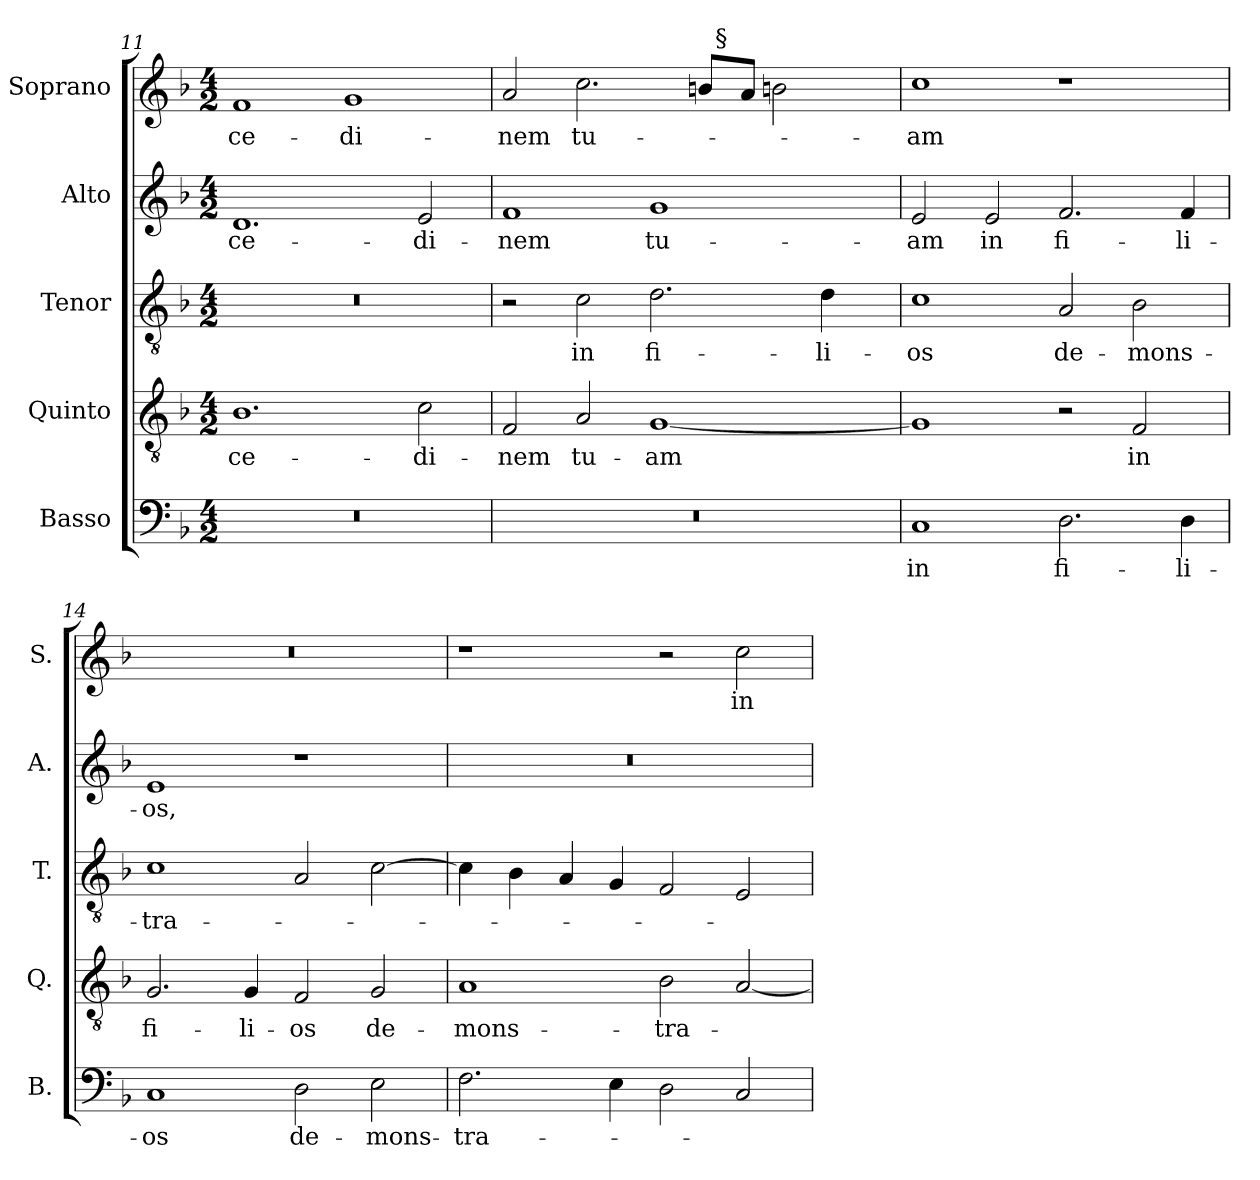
**kern	**text	**kern	**text	**kern	**text	**kern	**text	**kern	**text
*part5	*part5	*part4	*part4	*part3	*part3	*part2	*part2	*part1	*part1
*staff5	*staff5	*staff4	*staff4	*staff3	*staff3	*staff2	*staff2	*staff1	*staff1
*I"Basso	*	*I"Quinto	*	*I"Tenor	*	*I"Alto	*	*I"Soprano	*
*I'B.	*	*I'Q.	*	*I'T.	*	*I'A.	*	*I'S.	*
*clefF4	*	*clefGv2	*	*clefGv2	*	*clefG2	*	*clefG2	*
*	*	*ITrd7c12	*	*ITrd7c12	*	*	*	*	*
*k[b-]	*	*k[b-]	*	*k[b-]	*	*k[b-]	*	*k[b-]	*
*F:	*	*F:	*	*F:	*	*F:	*	*F:	*
*M4/2	*	*M4/2	*	*M4/2	*	*M4/2	*	*M4/2	*
=11	=11	=11	=11	=11	=11	=11	=11	=11	=11
!LO:N:vis=1	!	!	!	!	!	!	!	!	!
!	!	!	!LO:LY:b:color=#000000	!LO:N:vis=1	!	!	!	!	!
!	!	!	!	!	!	!	!LO:LY:b:color=#000000	!	!
!	!	!	!	!	!	!	!	!	!LO:LY:b:color=#000000
0r	.	1.BB-i	-ce-	0r	.	1.di	-ce-	1fi	-ce-
!	!	!	!	!	!	!	!	!	!LO:LY:b:color=#000000
.	.	.	.	.	.	.	.	1gi	-di-
!	!	!	!LO:LY:b:color=#000000	!	!	!	!	!	!
!	!	!	!	!	!	!	!LO:LY:b:color=#000000	!	!
.	.	2Ci\	-di-	.	.	2ei/	-di-	.	.
=12	=12	=12	=12	=12	=12	=12	=12	=12	=12
!LO:N:vis=1	!	!	!	!	!	!	!	!	!
!	!	!	!LO:LY:b:color=#000000	!	!	!	!	!	!
!	!	!	!	!	!	!	!LO:LY:b:color=#000000	!	!
!	!	!	!	!	!	!	!	!	!LO:LY:b:color=#000000
*	*	*	*	*	*	*	*	*^	*
0r	.	2FFi/	-nem	2r	.	1fi	-nem	2ai/	1ryy	-nem
!	!	!	!LO:LY:b:color=#000000	!	!	!	!	!	!	!
!	!	!	!	!	!LO:LY:b:color=#000000	!	!	!	!	!
!	!	!	!	!	!	!	!	!	!	!LO:LY:b:color=#000000
.	.	2AAi/	tu-	2Ci\	in	.	.	2.cci\	.	tu-
!	!	!	!LO:LY:b:color=#000000	!	!	!	!	!	!	!
!	!	!	!	!	!LO:LY:b:color=#000000	!	!	!	!	!
!	!	!	!	!	!	!	!LO:LY:b:color=#000000	!	!	!
.	.	[1GGi	-am	2.Di\	fi-	1gi	tu-	.	4ryy	.
.	.	.	.	.	.	.	.	8bi/L	32ryy	.
.	.	.	.	.	.	.	.	.	256ryy	.
!	!	!	!	!	!	!	!	!	!LO:TX:a:t=§	!
.	.	.	.	.	.	.	.	.	2ryy	.
.	.	.	.	.	.	.	.	8ai/J	.	.
.	.	.	.	.	.	.	.	2bni\	.	.
!	!	!	!	!	!LO:LY:b:color=#000000	!	!	!	!	!
.	.	.	.	4Di\	-li-	.	.	.	.	.
.	.	.	.	.	.	.	.	.	8ryy	.
.	.	.	.	.	.	.	.	.	16ryy	.
.	.	.	.	.	.	.	.	.	64..ryy	.
*	*	*	*	*	*	*	*	*v	*v	*
=13	=13	=13	=13	=13	=13	=13	=13	=13	=13
*	*	*	*	*	*	*	*	*^	*
!	!LO:LY:b:color=#000000	!	!	!	!	!	!	!	!	!
*	*	*	*	*	*	*	*	*v	*v	*
*	*	*	*	*	*	*	*	*^	*
!	!	!	!	!	!LO:LY:b:color=#000000	!	!	!	!	!
*	*	*	*	*	*	*	*	*v	*v	*
*	*	*	*	*	*	*	*	*^	*
!	!	!	!	!	!	!	!LO:LY:b:color=#000000	!	!	!
*	*	*	*	*	*	*	*	*v	*v	*
*	*	*	*	*	*	*	*	*^	*
!	!	!	!	!	!	!	!	!	!	!LO:LY:b:color=#000000
*	*	*	*	*	*	*	*	*v	*v	*
1Ci	in	1GGi]	.	1Ci	-os	2ei/	-am	1cci	-am
!	!	!	!	!	!	!	!LO:LY:b:color=#000000	!	!
.	.	.	.	.	.	2ei/	in	.	.
!	!LO:LY:b:color=#000000	!	!	!	!	!	!	!	!
!	!	!	!	!	!LO:LY:b:color=#000000	!	!	!	!
!	!	!	!	!	!	!	!LO:LY:b:color=#000000	!	!
2.Di\	fi-	2r	.	2AAi/	de-	2.fi/	fi-	1r	.
!	!	!	!LO:LY:b:color=#000000	!	!	!	!	!	!
!	!	!	!	!	!LO:LY:b:color=#000000	!	!	!	!
.	.	2FFi/	in	2BB-i\	-mons-	.	.	.	.
!	!LO:LY:b:color=#000000	!	!	!	!	!	!	!	!
!	!	!	!	!	!	!	!LO:LY:b:color=#000000	!	!
4Di\	-li-	.	.	.	.	4fi/	-li-	.	.
!!LO:LB:g=z
=14	=14	=14	=14	=14	=14	=14	=14	=14	=14
!	!LO:LY:b:color=#000000	!	!	!	!	!	!	!	!
!	!	!	!LO:LY:b:color=#000000	!	!	!	!	!	!
!	!	!	!	!	!LO:LY:b:color=#000000	!	!	!	!
!	!	!	!	!	!	!	!LO:LY:b:color=#000000	!LO:N:vis=1	!
1Ci	-os	2.GGi/	fi-	1Ci	-tra-	1ei	-os,	0r	.
!	!	!	!LO:LY:b:color=#000000	!	!	!	!	!	!
.	.	4GGi/	-li-	.	.	.	.	.	.
!	!LO:LY:b:color=#000000	!	!	!	!	!	!	!	!
!	!	!	!LO:LY:b:color=#000000	!	!	!	!	!	!
2Di\	de-	2FFi/	-os	2AAi/	.	1r	.	.	.
!	!LO:LY:b:color=#000000	!	!	!	!	!	!	!	!
!	!	!	!LO:LY:b:color=#000000	!	!	!	!	!	!
2Ei\	-mons-	2GGi/	de-	[2Ci\	.	.	.	.	.
=15	=15	=15	=15	=15	=15	=15	=15	=15	=15
!	!LO:LY:b:color=#000000	!	!	!	!	!	!	!	!
!	!	!	!LO:LY:b:color=#000000	!	!	!LO:N:vis=1	!	!	!
2.Fi\	-tra-	1AAi	-mons-	4Ci\]	.	0r	.	1r	.
.	.	.	.	4BB-i\	.	.	.	.	.
.	.	.	.	4AAi/	.	.	.	.	.
4Ei\	.	.	.	4GGi/	.	.	.	.	.
!	!	!	!LO:LY:b:color=#000000	!	!	!	!	!	!
2Di\	.	2BB-i\	-tra-	2FFi/	.	.	.	2r	.
!	!	!	!	!	!	!	!	!	!LO:LY:b:color=#000000
2Ci/	.	[2AAi/	.	2EEi/	.	.	.	2cci\	in
=	=	=	=	=	=	=	=	=	=
*-	*-	*-	*-	*-	*-	*-	*-	*-	*-
